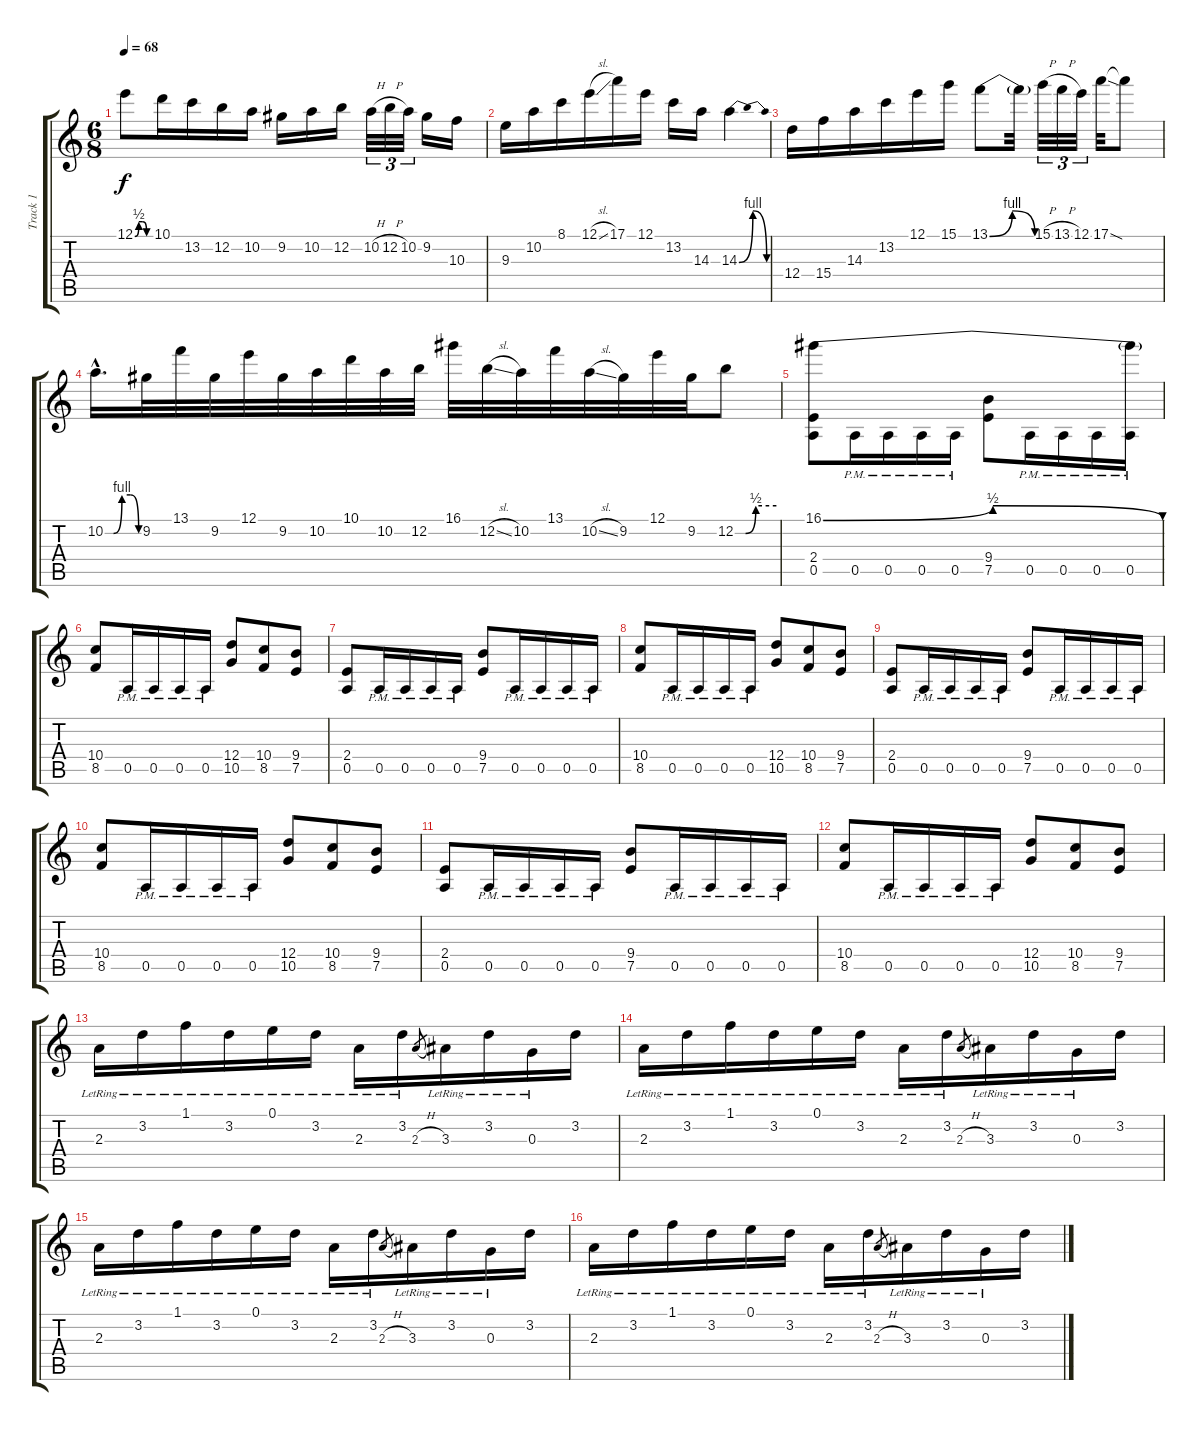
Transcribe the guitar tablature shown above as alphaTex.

\track ("Track 1" "Track 1") {instrument electricguitarclean}
\staff {score tabs}
\tuning (E4 B3 G3 D3 A2 E2) {hide}
\ts (6 8)
\tempo 68
\clef g2
\ks c
12.1{be (custom 0 0 15 2 30 2 45 0 60 0)}.8{dy f} 10.1.16 13.2.16 12.2.16 10.2.16 9.2.16 10.2.16 12.2.16 10.2{h}.32{tu (3 2)} 12.2{h}.32{tu (3 2)} 10.2.32{tu (3 2)} 9.2.16 10.3.16 |
9.3.16 10.2.16 8.1.16 12.1{sl}.16 17.1.16 12.1.16 13.2.16 14.3.16 14.3{be (bendrelease 0 0 15 4 45 4 60 0)}.4 |
12.4.16 15.4.16 14.3.16 13.2.16 12.1.16 15.1.16 13.1{be (bendrelease 0 0 15 4 45 4 60 0)}.8 13.1{t}.32 15.1{h}.32{tu (3 2)} 13.1{h}.32{tu (3 2)} 12.1.32{tu (3 2)} 17.1{sod}.32 17.1{t}.8 |
10.2{be (custom 0 0 15 0 30 4 45 4 60 0) hac}.16{d} 9.2.32 13.1.32 9.2.32 12.1.32 9.2.32 10.2.32 10.1.32 10.2.32 12.2.32 16.1.32 12.2{sl}.32 10.2.32 13.1.32 10.2{sl}.32 9.2.32 12.1.32 9.2.32 12.2{be (custom 0 0 15 0 30 2 60 2)}.8 |
(16.1{be (bendrelease 0 0 15 2 45 2 60 0)} 2.4 0.5).8 0.5{pm}.16 0.5{pm}.16 0.5{pm}.16 0.5{pm}.16 (9.4 7.5).8 0.5{pm}.16 0.5{pm}.16 0.5{pm}.16 (16.1{t} 0.5{pm}).16 |
(10.4 8.5).8 0.5{pm}.16 0.5{pm}.16 0.5{pm}.16 0.5{pm}.16 (12.4 10.5).8 (10.4 8.5).8 (9.4 7.5).8 |
(2.4 0.5).8 0.5{pm}.16 0.5{pm}.16 0.5{pm}.16 0.5{pm}.16 (9.4 7.5).8 0.5{pm}.16 0.5{pm}.16 0.5{pm}.16 0.5{pm}.16 |
(10.4 8.5).8 0.5{pm}.16 0.5{pm}.16 0.5{pm}.16 0.5{pm}.16 (12.4 10.5).8 (10.4 8.5).8 (9.4 7.5).8 |
(2.4 0.5).8 0.5{pm}.16 0.5{pm}.16 0.5{pm}.16 0.5{pm}.16 (9.4 7.5).8 0.5{pm}.16 0.5{pm}.16 0.5{pm}.16 0.5{pm}.16 |
(10.4 8.5).8 0.5{pm}.16 0.5{pm}.16 0.5{pm}.16 0.5{pm}.16 (12.4 10.5).8 (10.4 8.5).8 (9.4 7.5).8 |
(2.4 0.5).8 0.5{pm}.16 0.5{pm}.16 0.5{pm}.16 0.5{pm}.16 (9.4 7.5).8 0.5{pm}.16 0.5{pm}.16 0.5{pm}.16 0.5{pm}.16 |
(10.4 8.5).8 0.5{pm}.16 0.5{pm}.16 0.5{pm}.16 0.5{pm}.16 (12.4 10.5).8 (10.4 8.5).8 (9.4 7.5).8 |
2.3{lr}.16{instrument electricguitarclean} 3.2{lr}.16 1.1{lr}.16 3.2{lr}.16 0.1{lr}.16 3.2{lr}.16 2.3{lr}.16 3.2{lr}.16 2.3{h}.8{gr} 3.3{lr}.16 3.2{lr}.16 0.3{lr}.16 3.2.16 |
2.3{lr}.16 3.2{lr}.16 1.1{lr}.16 3.2{lr}.16 0.1{lr}.16 3.2{lr}.16 2.3{lr}.16 3.2{lr}.16 2.3{h}.8{gr} 3.3{lr}.16 3.2{lr}.16 0.3{lr}.16 3.2.16 |
2.3{lr}.16 3.2{lr}.16 1.1{lr}.16 3.2{lr}.16 0.1{lr}.16 3.2{lr}.16 2.3{lr}.16 3.2{lr}.16 2.3{h}.8{gr} 3.3{lr}.16 3.2{lr}.16 0.3{lr}.16 3.2.16 |
2.3{lr}.16 3.2{lr}.16 1.1{lr}.16 3.2{lr}.16 0.1{lr}.16 3.2{lr}.16 2.3{lr}.16 3.2{lr}.16 2.3{h}.8{gr} 3.3{lr}.16 3.2{lr}.16 0.3{lr}.16 3.2.16
